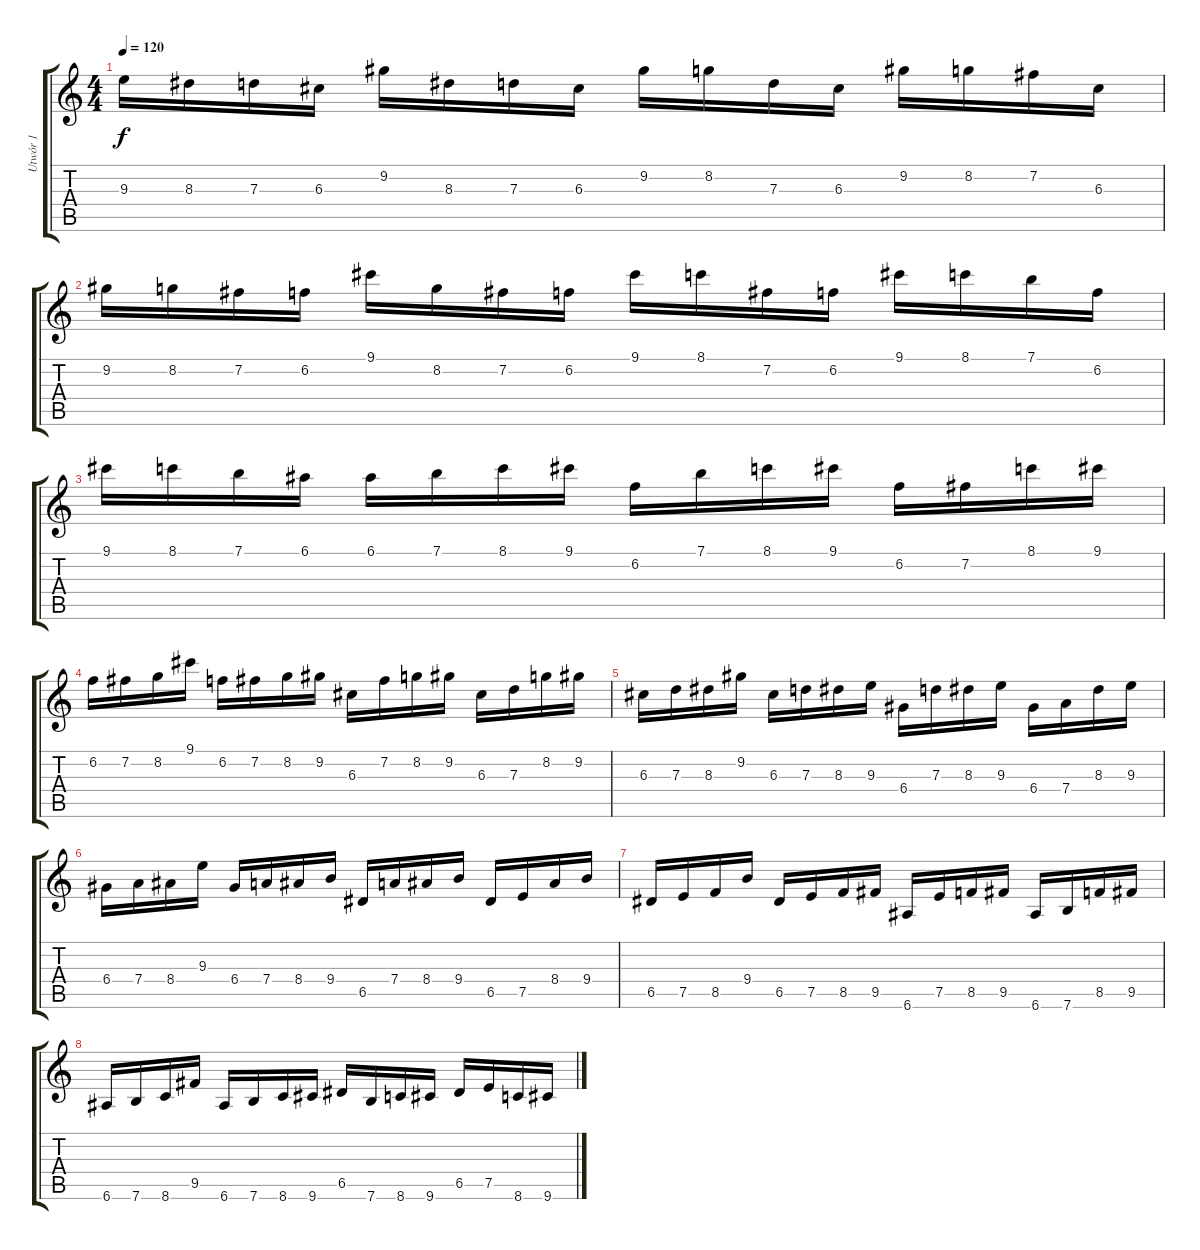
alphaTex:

\track ("Utwór 1" "Utwór 1") {instrument distortionguitar}
\staff {score tabs}
\tuning (E4 B3 G3 D3 A2 E2) {hide}
\ts (4 4)
\tempo 120
\clef g2
\ks c
9.3.16{dy f} 8.3.16 7.3.16 6.3.16 9.2.16 8.3.16 7.3.16 6.3.16 9.2.16 8.2.16 7.3.16 6.3.16 9.2.16 8.2.16 7.2.16 6.3.16 |
9.2.16 8.2.16 7.2.16 6.2.16 9.1.16 8.2.16 7.2.16 6.2.16 9.1.16 8.1.16 7.2.16 6.2.16 9.1.16 8.1.16 7.1.16 6.2.16 |
9.1.16 8.1.16 7.1.16 6.1.16 6.1.16 7.1.16 8.1.16 9.1.16 6.2.16 7.1.16 8.1.16 9.1.16 6.2.16 7.2.16 8.1.16 9.1.16 |
6.2.16 7.2.16 8.2.16 9.1.16 6.2.16 7.2.16 8.2.16 9.2.16 6.3.16 7.2.16 8.2.16 9.2.16 6.3.16 7.3.16 8.2.16 9.2.16 |
6.3.16 7.3.16 8.3.16 9.2.16 6.3.16 7.3.16 8.3.16 9.3.16 6.4.16 7.3.16 8.3.16 9.3.16 6.4.16 7.4.16 8.3.16 9.3.16 |
6.4.16 7.4.16 8.4.16 9.3.16 6.4.16 7.4.16 8.4.16 9.4.16 6.5.16 7.4.16 8.4.16 9.4.16 6.5.16 7.5.16 8.4.16 9.4.16 |
6.5.16 7.5.16 8.5.16 9.4.16 6.5.16 7.5.16 8.5.16 9.5.16 6.6.16 7.5.16 8.5.16 9.5.16 6.6.16 7.6.16 8.5.16 9.5.16 |
6.6.16 7.6.16 8.6.16 9.5.16 6.6.16 7.6.16 8.6.16 9.6.16 6.5.16 7.6.16 8.6.16 9.6.16 6.5.16 7.5.16 8.6.16 9.6.16
